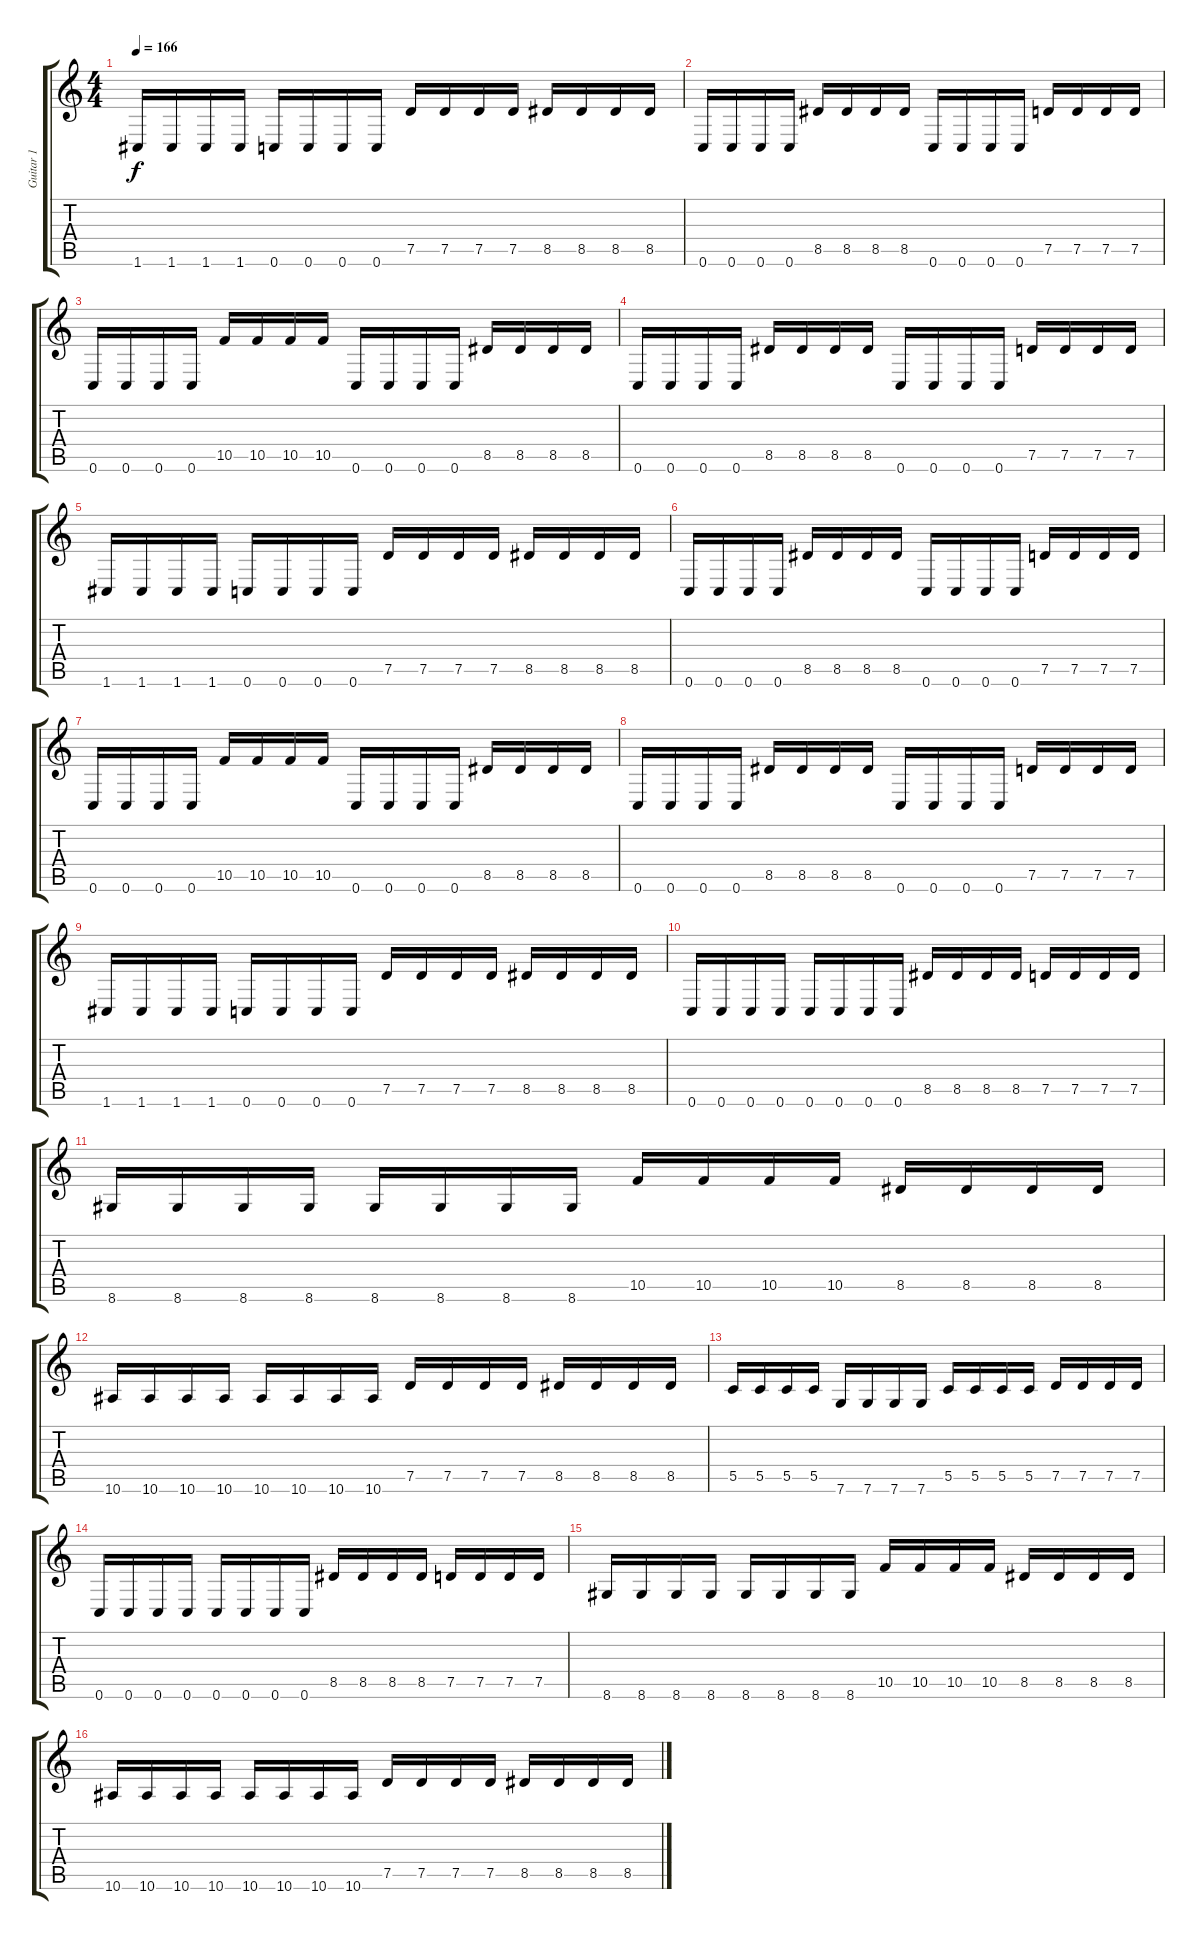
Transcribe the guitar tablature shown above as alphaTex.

\track ("Guitar 1" "Guitar 1") {instrument distortionguitar}
\staff {score tabs}
\tuning (D4 A3 F3 C3 G2 C2) {hide}
\ts (4 4)
\tempo 166
\clef g2
\ks c
1.6.16{dy f} 1.6.16 1.6.16 1.6.16 0.6.16 0.6.16 0.6.16 0.6.16 7.5.16 7.5.16 7.5.16 7.5.16 8.5.16 8.5.16 8.5.16 8.5.16 |
0.6.16 0.6.16 0.6.16 0.6.16 8.5.16 8.5.16 8.5.16 8.5.16 0.6.16 0.6.16 0.6.16 0.6.16 7.5.16 7.5.16 7.5.16 7.5.16 |
0.6.16 0.6.16 0.6.16 0.6.16 10.5.16 10.5.16 10.5.16 10.5.16 0.6.16 0.6.16 0.6.16 0.6.16 8.5.16 8.5.16 8.5.16 8.5.16 |
0.6.16 0.6.16 0.6.16 0.6.16 8.5.16 8.5.16 8.5.16 8.5.16 0.6.16 0.6.16 0.6.16 0.6.16 7.5.16 7.5.16 7.5.16 7.5.16 |
1.6.16 1.6.16 1.6.16 1.6.16 0.6.16 0.6.16 0.6.16 0.6.16 7.5.16 7.5.16 7.5.16 7.5.16 8.5.16 8.5.16 8.5.16 8.5.16 |
0.6.16 0.6.16 0.6.16 0.6.16 8.5.16 8.5.16 8.5.16 8.5.16 0.6.16 0.6.16 0.6.16 0.6.16 7.5.16 7.5.16 7.5.16 7.5.16 |
0.6.16 0.6.16 0.6.16 0.6.16 10.5.16 10.5.16 10.5.16 10.5.16 0.6.16 0.6.16 0.6.16 0.6.16 8.5.16 8.5.16 8.5.16 8.5.16 |
0.6.16 0.6.16 0.6.16 0.6.16 8.5.16 8.5.16 8.5.16 8.5.16 0.6.16 0.6.16 0.6.16 0.6.16 7.5.16 7.5.16 7.5.16 7.5.16 |
1.6.16 1.6.16 1.6.16 1.6.16 0.6.16 0.6.16 0.6.16 0.6.16 7.5.16 7.5.16 7.5.16 7.5.16 8.5.16 8.5.16 8.5.16 8.5.16 |
0.6.16 0.6.16 0.6.16 0.6.16 0.6.16 0.6.16 0.6.16 0.6.16 8.5.16 8.5.16 8.5.16 8.5.16 7.5.16 7.5.16 7.5.16 7.5.16 |
8.6.16 8.6.16 8.6.16 8.6.16 8.6.16 8.6.16 8.6.16 8.6.16 10.5.16 10.5.16 10.5.16 10.5.16 8.5.16 8.5.16 8.5.16 8.5.16 |
10.6.16 10.6.16 10.6.16 10.6.16 10.6.16 10.6.16 10.6.16 10.6.16 7.5.16 7.5.16 7.5.16 7.5.16 8.5.16 8.5.16 8.5.16 8.5.16 |
5.5.16 5.5.16 5.5.16 5.5.16 7.6.16 7.6.16 7.6.16 7.6.16 5.5.16 5.5.16 5.5.16 5.5.16 7.5.16 7.5.16 7.5.16 7.5.16 |
0.6.16 0.6.16 0.6.16 0.6.16 0.6.16 0.6.16 0.6.16 0.6.16 8.5.16 8.5.16 8.5.16 8.5.16 7.5.16 7.5.16 7.5.16 7.5.16 |
8.6.16 8.6.16 8.6.16 8.6.16 8.6.16 8.6.16 8.6.16 8.6.16 10.5.16 10.5.16 10.5.16 10.5.16 8.5.16 8.5.16 8.5.16 8.5.16 |
10.6.16 10.6.16 10.6.16 10.6.16 10.6.16 10.6.16 10.6.16 10.6.16 7.5.16 7.5.16 7.5.16 7.5.16 8.5.16 8.5.16 8.5.16 8.5.16
